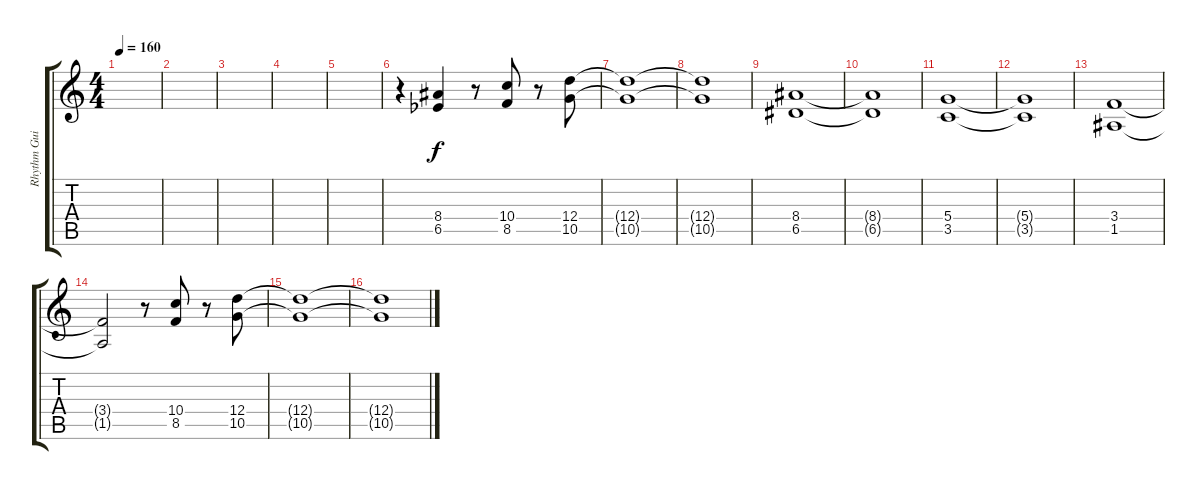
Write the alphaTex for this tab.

\track ("Rhythm Guitar" "Rhythm Gui") {instrument overdrivenguitar}
\staff {score tabs}
\tuning (E4 B3 G3 D3 A2 E2) {hide}
\ts (4 4)
\tempo 160
\clef g2
\ks c
|
|
|
|
|
r.4 (8.4 6.5{acc b}).4 r.8 (10.4 8.5).8 r.8 (12.4 10.5).8 |
(12.4{t} 10.5{t}).1 |
(12.4{t} 10.5{t}).1 |
(8.4 6.5).1 |
(8.4{t} 6.5{t}).1 |
(5.4 3.5).1 |
(5.4{t} 3.5{t}).1 |
(3.4 1.5).1 |
(3.4{t} 1.5{t}).2 r.8 (10.4 8.5).8 r.8 (12.4 10.5).8 |
(12.4{t} 10.5{t}).1 |
(12.4{t} 10.5{t}).1
